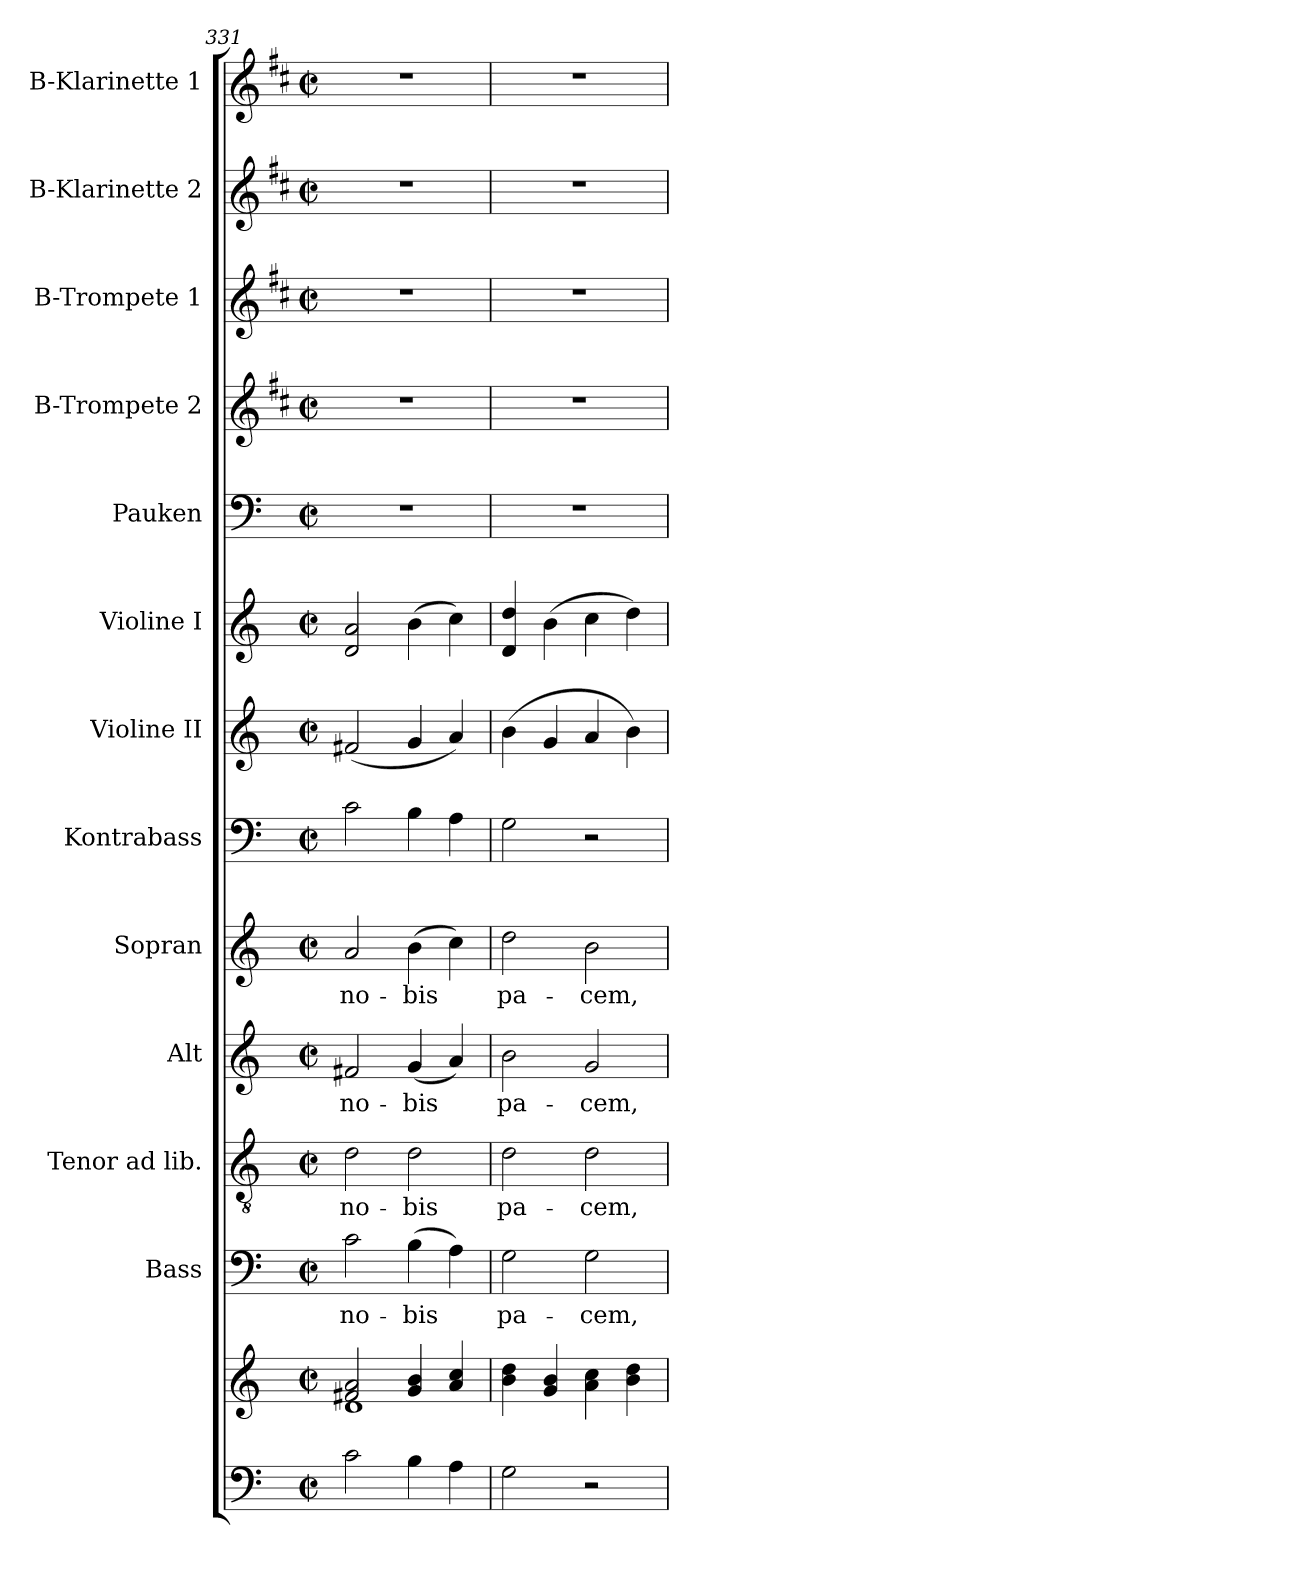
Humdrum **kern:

**kern	**kern	**kern	**text	**kern	**text	**kern	**text	**kern	**text	**kern	**kern	**kern	**kern	**kern	**kern	**kern	**kern
*part13	*part13	*part12	*part12	*part11	*part11	*part10	*part10	*part9	*part9	*part8	*part7	*part6	*part5	*part4	*part3	*part2	*part1
*staff14	*staff13	*staff12	*staff12	*staff11	*staff11	*staff10	*staff10	*staff9	*staff9	*staff8	*staff7	*staff6	*staff5	*staff4	*staff3	*staff2	*staff1
*	*	*I"Bass	*	*I"Tenor ad lib.	*	*I"Alt	*	*I"Sopran	*	*I"Kontrabass	*I"Violine II	*I"Violine I	*I"Pauken	*I"B-Trompete 2	*I"B-Trompete 1	*I"B-Klarinette 2	*I"B-Klarinette 1
*	*	*I'B.	*	*I'T.	*	*I'A.	*	*I'S.	*	*I'Kb.	*I'Vl. II	*I'Vl. I	*I'Pk.	*I'Trp. 2	*I'Trp. 1	*I'B Kl. 2	*I'B Kl. 1
*clefF4	*clefG2	*clefF4	*	*clefGv2	*	*clefG2	*	*clefG2	*	*clefF4	*clefG2	*clefG2	*clefF4	*clefG2	*clefG2	*clefG2	*clefG2
*	*	*	*	*	*	*	*	*	*	*ITrd7c12	*	*	*	*ITrd1c2	*ITrd1c2	*ITrd1c2	*ITrd1c2
*k[]	*k[]	*k[]	*	*k[]	*	*k[]	*	*k[]	*	*k[]	*k[]	*k[]	*k[]	*k[]	*k[]	*k[]	*k[]
*C:	*C:	*C:	*	*C:	*	*C:	*	*C:	*	*C:	*C:	*C:	*C:	*C:	*C:	*C:	*C:
*M2/2	*M2/2	*M2/2	*	*M2/2	*	*M2/2	*	*M2/2	*	*M2/2	*M2/2	*M2/2	*M2/2	*M2/2	*M2/2	*M2/2	*M2/2
*met(c|)	*met(c|)	*met(c|)	*	*met(c|)	*	*met(c|)	*	*met(c|)	*	*met(c|)	*met(c|)	*met(c|)	*met(c|)	*met(c|)	*met(c|)	*met(c|)	*met(c|)
=331	=331	=331	=331	=331	=331	=331	=331	=331	=331	=331	=331	=331	=331	=331	=331	=331	=331
*	*^	*	*	*	*	*	*	*	*	*	*	*	*	*	*	*	*
!	!	!	!	!LO:LY:b	!	!LO:LY:b	!	!LO:LY:b	!	!LO:LY:b	!	!	!	!	!	!	!	!
2c\	2f#X/ 2a/	1d	2c\	no-	2d\	no-	2f#X/	no-	2a/	no-	2C\	(<2f#X/	2d/ 2a/	1r	1r	1r	1r	1r
!	!	!	!	!LO:LY:b	!	!LO:LY:b	!	!LO:LY:b	!	!LO:LY:b	!	!	!	!	!	!	!	!
4B\	4g/ 4b/	.	(>4B\	-bis	2d\	-bis	(<4g/	-bis	(>4b\	-bis	4BB\	4g/	(>4b\	.	.	.	.	.
4A\	4a/ 4cc/	.	4A\)	.	.	.	4a/)	.	4cc\)	.	4AA\	4a/)	4cc\)	.	.	.	.	.
*	*v	*v	*	*	*	*	*	*	*	*	*	*	*	*	*	*	*	*
=332	=332	=332	=332	=332	=332	=332	=332	=332	=332	=332	=332	=332	=332	=332	=332	=332	=332
!	!	!	!LO:LY:b	!	!LO:LY:b	!	!LO:LY:b	!	!LO:LY:b	!	!	!	!	!	!	!	!
2G\	4b\ 4dd\	2G\	pa-	2d\	pa-	2b\	pa-	2dd\	pa-	2GG\	(>4b\	4d/ 4dd/	1r	1r	1r	1r	1r
.	4g/ 4b/	.	.	.	.	.	.	.	.	.	4g/	(>4b\	.	.	.	.	.
!	!	!	!LO:LY:b	!	!LO:LY:b	!	!LO:LY:b	!	!LO:LY:b	!	!	!	!	!	!	!	!
2r	4a\ 4cc\	2G\	-cem,	2d\	-cem,	2g/	-cem,	2b\	-cem,	2r	4a/	4cc\	.	.	.	.	.
.	4b\ 4dd\	.	.	.	.	.	.	.	.	.	4b\)	4dd\)	.	.	.	.	.
=	=	=	=	=	=	=	=	=	=	=	=	=	=	=	=	=	=
*-	*-	*-	*-	*-	*-	*-	*-	*-	*-	*-	*-	*-	*-	*-	*-	*-	*-
